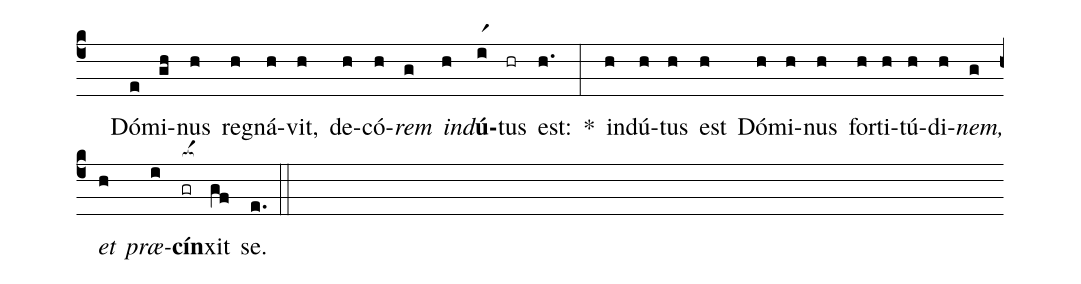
%%
(c4)
( )Dó(e)mi(gh)nus(h) re(h)gná(h)vit,(h) de(h)có(h)<i>rem</i>(g) <i>ind</i>(h)<b>ú</b>(ir1)tus(hr) est:(h.) *(:)
ind(h)ú(h)tus(h) est(h) Dó(h)mi(h)nus(h) for(h)ti(h)tú(h)di(h)<i>nem,</i>(g) <i>et</i>(h) <i>præ</i>(i)<b>cín</b>(gr[ocba:1{])xit(g[ocba:1}]f) se.(e.) (::)
